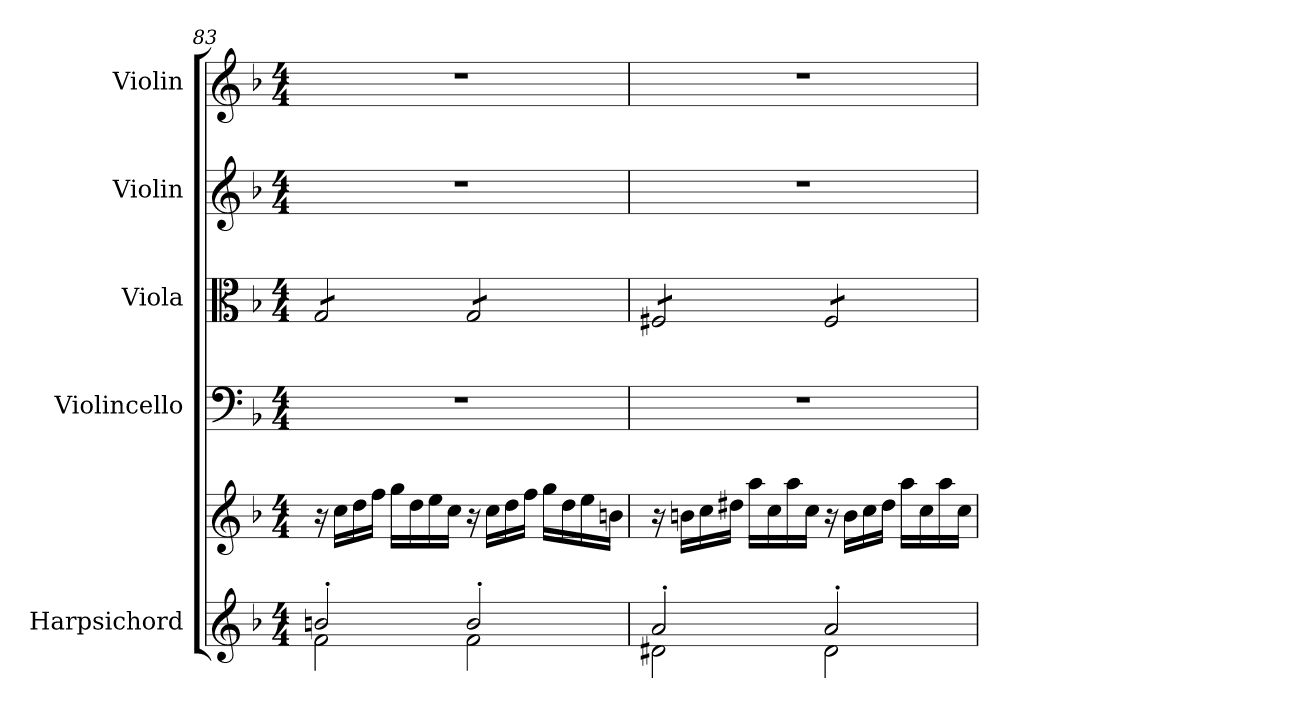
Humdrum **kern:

**kern	**kern	**kern	**kern	**kern	**kern
*part5	*part5	*part4	*part3	*part2	*part1
*staff6	*staff5	*staff4	*staff3	*staff2	*staff1
*I"Harpsichord	*	*I"Violincello	*I"Viola	*I"Violin	*I"Violin
*I'Hpschd	*	*I'Vc	*I'Vla	*I'Vln	*I'Vln
!!LO:LB:g=z
*clefG2	*clefG2	*clefF4	*clefC3	*clefG2	*clefG2
*k[b-]	*k[b-]	*k[b-]	*k[b-]	*k[b-]	*k[b-]
*M4/4	*M4/4	*M4/4	*M4/4	*M4/4	*M4/4
=83	=83	=83	=83	=83	=83
*^	*	*	*	*	*
*	*	*	*	*tremolo	*	*
2bn'/	2f\	16r	1r	8G/L	1r	1r
.	.	16cc\LL	.	.	.	.
.	.	16dd\	.	8G/	.	.
.	.	16ff\JJ	.	.	.	.
.	.	16gg\LL	.	8G/	.	.
.	.	16dd\	.	.	.	.
.	.	16ee\	.	8G/J	.	.
.	.	16cc\JJ	.	.	.	.
2b'/	2f\	16r	.	8G/L	.	.
.	.	16cc\LL	.	.	.	.
.	.	16dd\	.	8G/	.	.
.	.	16ff\JJ	.	.	.	.
.	.	16gg\LL	.	8G/	.	.
.	.	16dd\	.	.	.	.
.	.	16ee\	.	8G/J	.	.
.	.	16bn\JJ	.	.	.	.
=84	=84	=84	=84	=84	=84	=84
2a'/	2d#X\	16r	1r	8F#X/L	1r	1r
.	.	16bn\LL	.	.	.	.
.	.	16cc\	.	8F#X/	.	.
.	.	16dd#X\JJ	.	.	.	.
.	.	16aa\LL	.	8F#X/	.	.
.	.	16cc\	.	.	.	.
.	.	16aa\	.	8F#X/J	.	.
.	.	16cc\JJ	.	.	.	.
2a'/	2d#\	16r	.	8F#/L	.	.
.	.	16b\LL	.	.	.	.
.	.	16cc\	.	8F#/	.	.
.	.	16dd#\JJ	.	.	.	.
.	.	16aa\LL	.	8F#/	.	.
.	.	16cc\	.	.	.	.
.	.	16aa\	.	8F#/J	.	.
*	*	*	*	*Xtremolo	*	*
.	.	16cc\JJ	.	.	.	.
*v	*v	*	*	*	*	*
=	=	=	=	=	=
*-	*-	*-	*-	*-	*-
